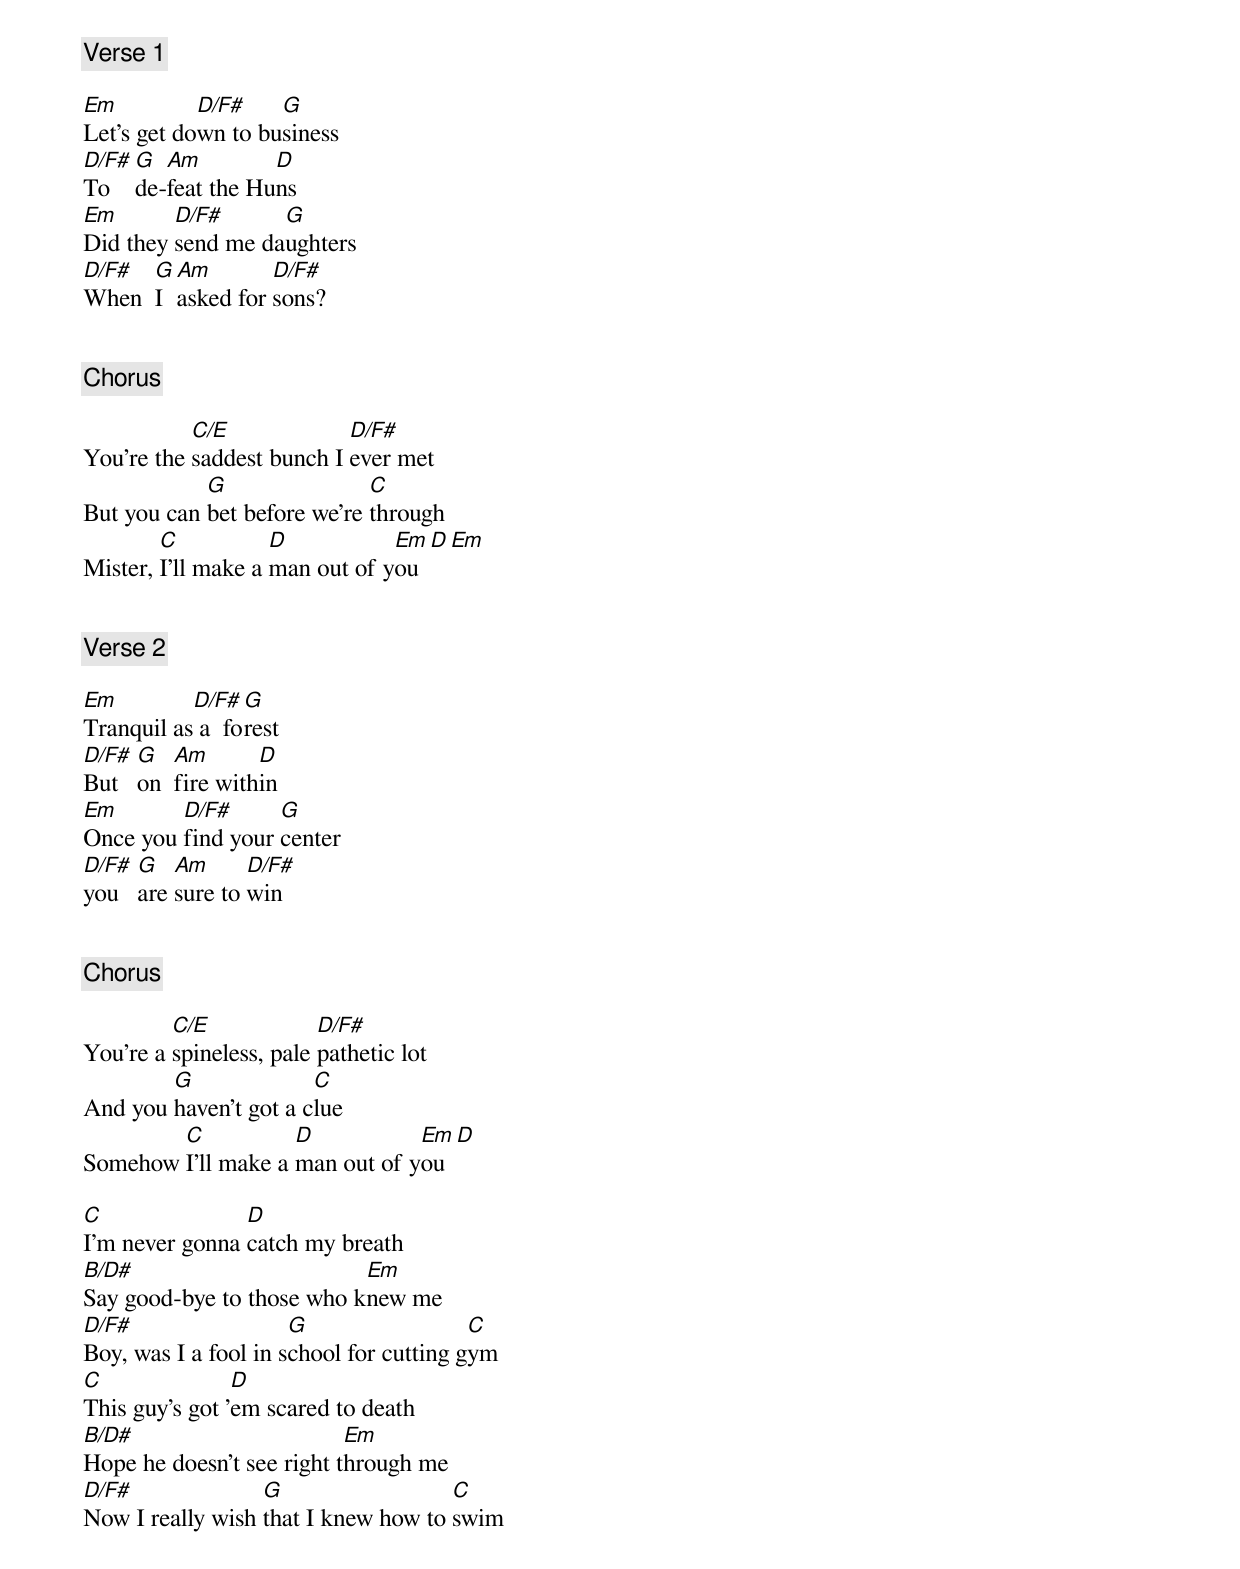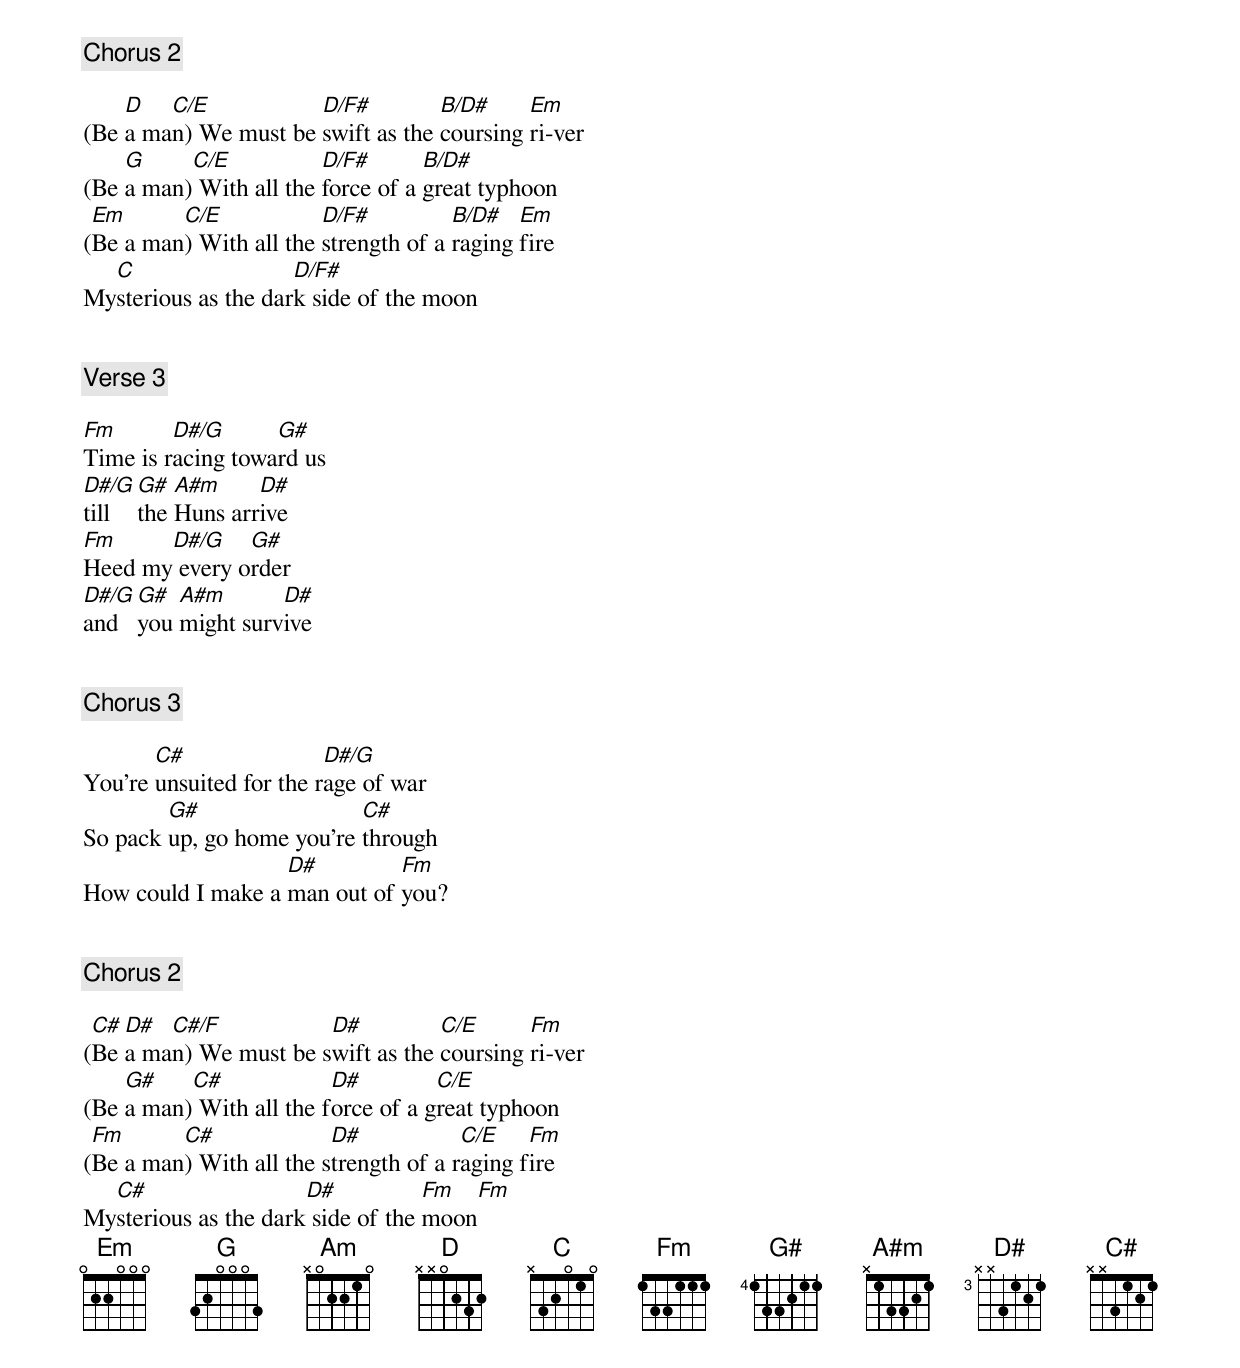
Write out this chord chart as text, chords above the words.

[Verse 1]

Em          D/F#    G
Let's get down to business
D/F#  G  Am         D
To    de-feat the Huns
Em       D/F#      G
Did they send me daughters
D/F#  G  Am        D/F#
When  I  asked for sons?


[Chorus]

           C/E             D/F#
You're the saddest bunch I ever met
            G                C
But you can bet before we're through
        C           D           Em      D   Em
Mister, I'll make a man out of you


[Verse 2]

Em         D/F#  G
Tranquil as a  forest
D/F#  G   Am       D
But   on  fire within
Em       D/F#      G
Once you find your center
D/F#  G   Am      D/F#
you   are sure to win


[Chorus]

         C/E             D/F#
You're a spineless, pale pathetic lot
        G              C
And you haven't got a clue
        C           D           Em   D
Somehow I'll make a man out of you

C               D
I'm never gonna catch my breath
B/D#                       Em
Say good-bye to those who knew me
D/F#                  G                  C
Boy, was I a fool in school for cutting gym
C               D
This guy's got 'em scared to death
B/D#                       Em
Hope he doesn't see right through me
D/F#              G                  C
Now I really wish that I knew how to swim


[Chorus 2]

    D   C/E           D/F#         B/D#     Em
(Be a man) We must be swift as the coursing ri-ver
    G     C/E           D/F#       B/D#
(Be a man) With all the force of a great typhoon
 Em      C/E            D/F#          B/D#   Em
(Be a man) With all the strength of a raging fire
  C                  D/F#
Mysterious as the dark side of the moon


[Verse 3]

Fm       D#/G      G#
Time is racing toward us
D#/G  G#  A#m     D#
till  the Huns arrive
Fm     D#/G    G#
Heed my every order
D#/G  G#  A#m       D#
and   you might survive


[Chorus 3]

       C#                D#/G
You're unsuited for the rage of war
        G#                 C#
So pack up, go home you're through
                   D#         Fm
How could I make a man out of you?


[Chorus 2]

 C# D#  C#/F           D#          C/E      Fm
(Be a man) We must be swift as the coursing ri-ver
    G#    C#             D#         C/E
(Be a man) With all the force of a great typhoon
 Fm      C#              D#            C/E    Fm
(Be a man) With all the strength of a raging fire
  C#                  D#           Fm  Fm
Mysterious as the dark side of the moon
